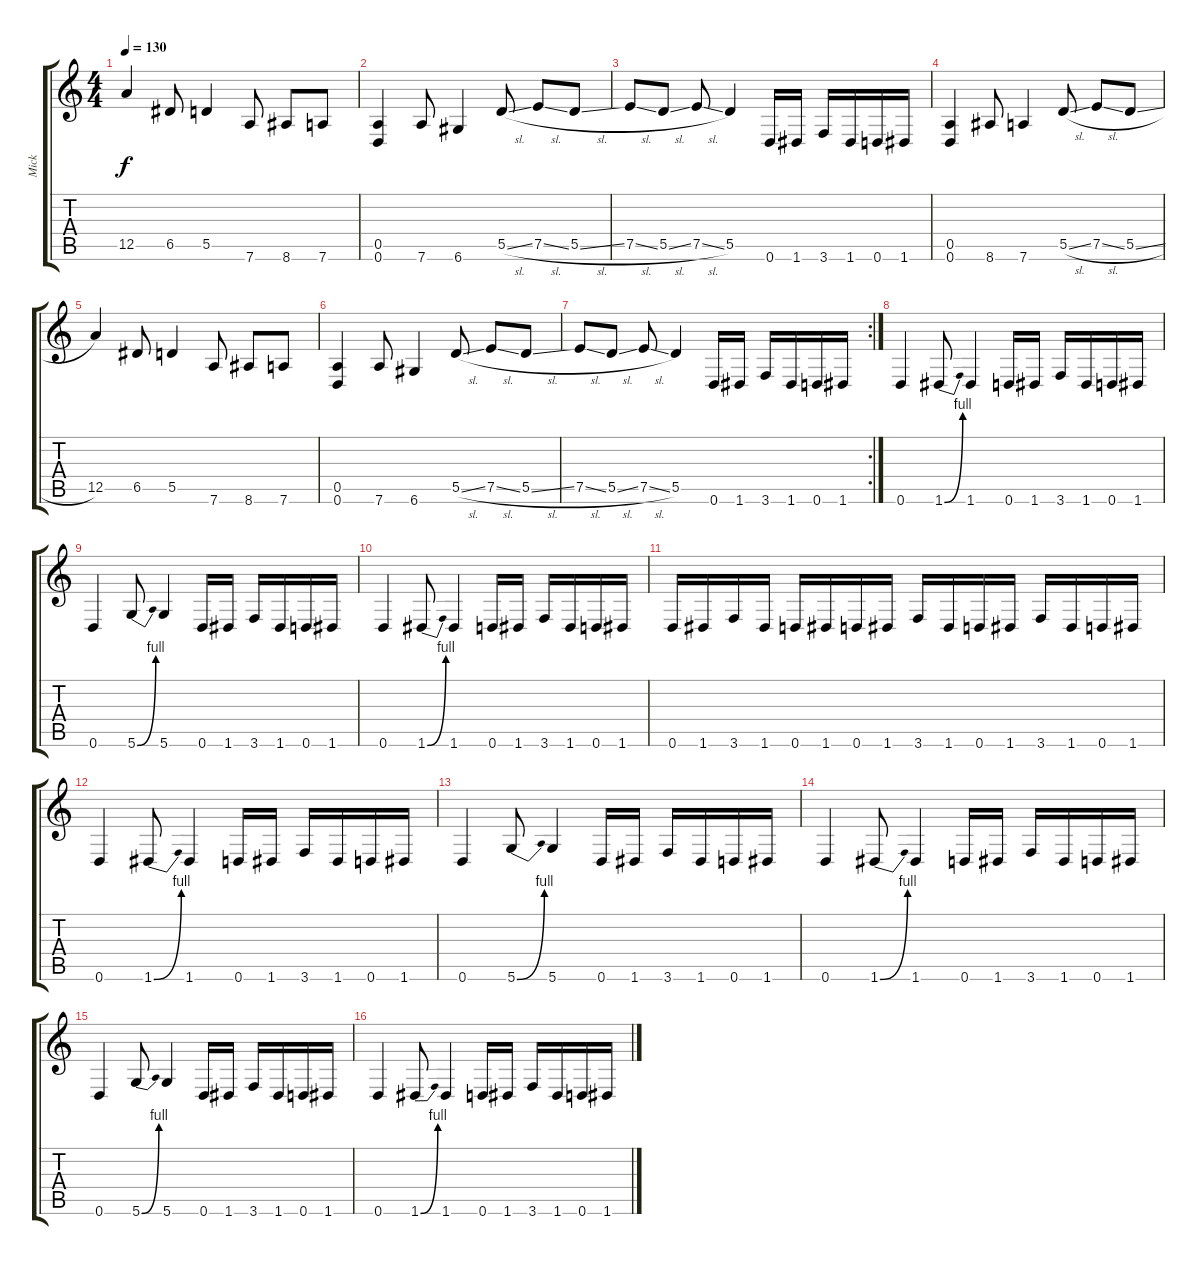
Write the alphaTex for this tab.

\track ("Mick" "Mick") {instrument distortionguitar}
\staff {score tabs}
\tuning (D4 A3 F3 D3 A2 D2) {hide}
\ts (4 4)
\tempo 130
\clef g2
\ks c
12.5.4{dy f} 6.5.8 5.5.4 7.6.8 8.6.8 7.6.8 |
(0.5 0.6).4 7.6.8 6.6.4 5.5{sl}.8 7.5{sl}.8 5.5{sl}.8 |
7.5{sl}.8 5.5{sl}.8 7.5{sl}.8 5.5.4 0.6.16 1.6.16 3.6.16 1.6.16 0.6.16 1.6.16 |
(0.5 0.6).4 8.6.8 7.6.4 5.5{sl}.8 7.5{sl}.8 5.5{sl}.8 |
12.5.4 6.5.8 5.5.4 7.6.8 8.6.8 7.6.8 |
(0.5 0.6).4 7.6.8 6.6.4 5.5{sl}.8 7.5{sl}.8 5.5{sl}.8 |
\rc 2
7.5{sl}.8 5.5{sl}.8 7.5{sl}.8 5.5.4 0.6.16 1.6.16 3.6.16 1.6.16 0.6.16 1.6.16 |
0.6.4 1.6{be (bend 0 0 60 4)}.8 1.6.4 0.6.16 1.6.16 3.6.16 1.6.16 0.6.16 1.6.16 |
0.6.4 5.6{be (bend 0 0 60 4)}.8 5.6.4 0.6.16 1.6.16 3.6.16 1.6.16 0.6.16 1.6.16 |
0.6.4 1.6{be (bend 0 0 60 4)}.8 1.6.4 0.6.16 1.6.16 3.6.16 1.6.16 0.6.16 1.6.16 |
0.6.16 1.6.16 3.6.16 1.6.16 0.6.16 1.6.16 0.6.16 1.6.16 3.6.16 1.6.16 0.6.16 1.6.16 3.6.16 1.6.16 0.6.16 1.6.16 |
0.6.4 1.6{be (bend 0 0 60 4)}.8 1.6.4 0.6.16 1.6.16 3.6.16 1.6.16 0.6.16 1.6.16 |
0.6.4 5.6{be (bend 0 0 60 4)}.8 5.6.4 0.6.16 1.6.16 3.6.16 1.6.16 0.6.16 1.6.16 |
0.6.4 1.6{be (bend 0 0 60 4)}.8 1.6.4 0.6.16 1.6.16 3.6.16 1.6.16 0.6.16 1.6.16 |
0.6.4 5.6{be (bend 0 0 60 4)}.8 5.6.4 0.6.16 1.6.16 3.6.16 1.6.16 0.6.16 1.6.16 |
0.6.4 1.6{be (bend 0 0 60 4)}.8 1.6.4 0.6.16 1.6.16 3.6.16 1.6.16 0.6.16 1.6.16
